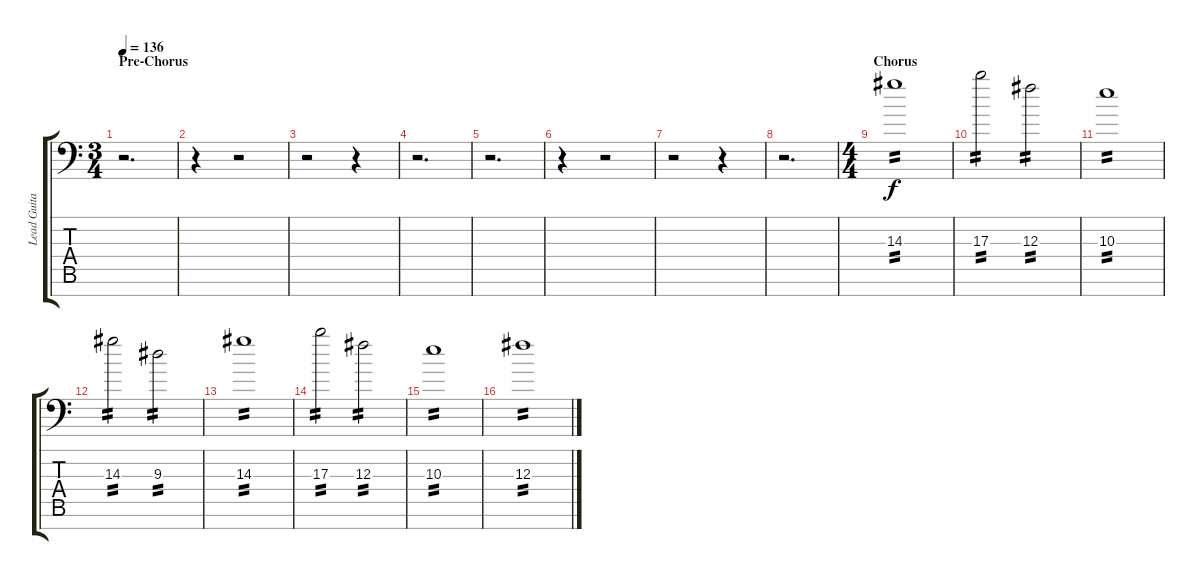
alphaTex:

\track ("Lead Guitar " "Lead Guita") {instrument distortionguitar}
\staff {score tabs}
\tuning (E4 B3 Gb3 D3 A2 E2 A1) {hide}
\ts (3 4)
\section ("" "Pre-Chorus")
\tempo 136
\clef f4
\ks c
r.2{d dy f} |
r.4 r.2 |
r.2 r.4 |
r.2{d} |
r.2{d} |
r.4 r.2 |
r.2 r.4 |
r.2{d} |
\ts (4 4)
\section ("" "Chorus")
14.3.1{tp 2} |
17.3.2{tp 2} 12.3.2{tp 2} |
10.3.1{tp 2} |
14.3.2{tp 2} 9.3.2{tp 2} |
14.3.1{tp 2} |
17.3.2{tp 2} 12.3.2{tp 2} |
10.3.1{tp 2} |
12.3.1{tp 2}
